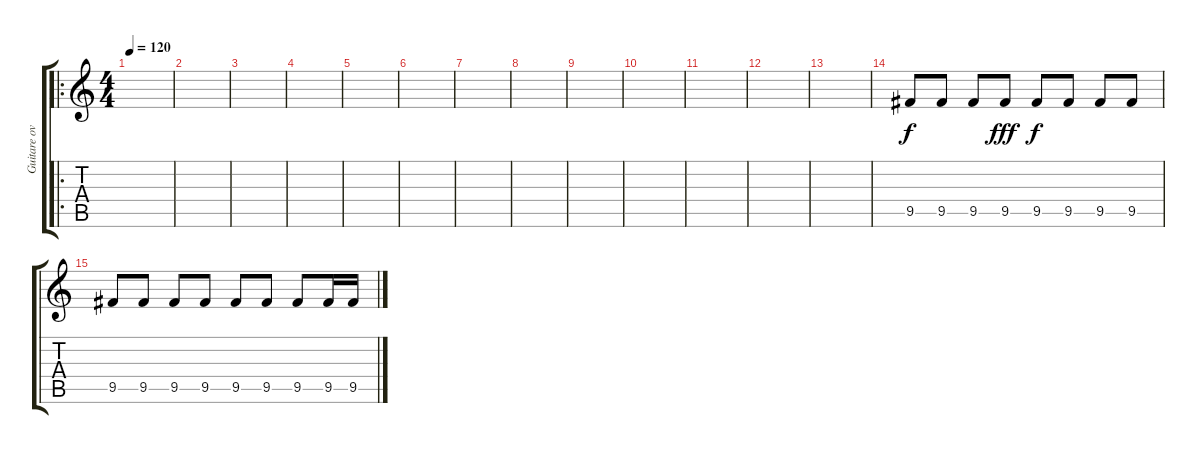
\track ("Guitare overdrive" "Guitare ov") {instrument overdrivenguitar}
\staff {score tabs}
\tuning (E4 B3 G3 D3 A2 E2) {hide}
\ro
\ts (4 4)
\tempo 120
\clef g2
\ks c
|
|
|
|
|
|
|
|
|
|
|
|
|
9.5.8 9.5.8 9.5.8 9.5.8{dy fff} 9.5.8{dy f} 9.5.8 9.5.8 9.5.8 |
9.5.8 9.5.8 9.5.8 9.5.8 9.5.8 9.5.8 9.5.8 9.5.16 9.5.16
